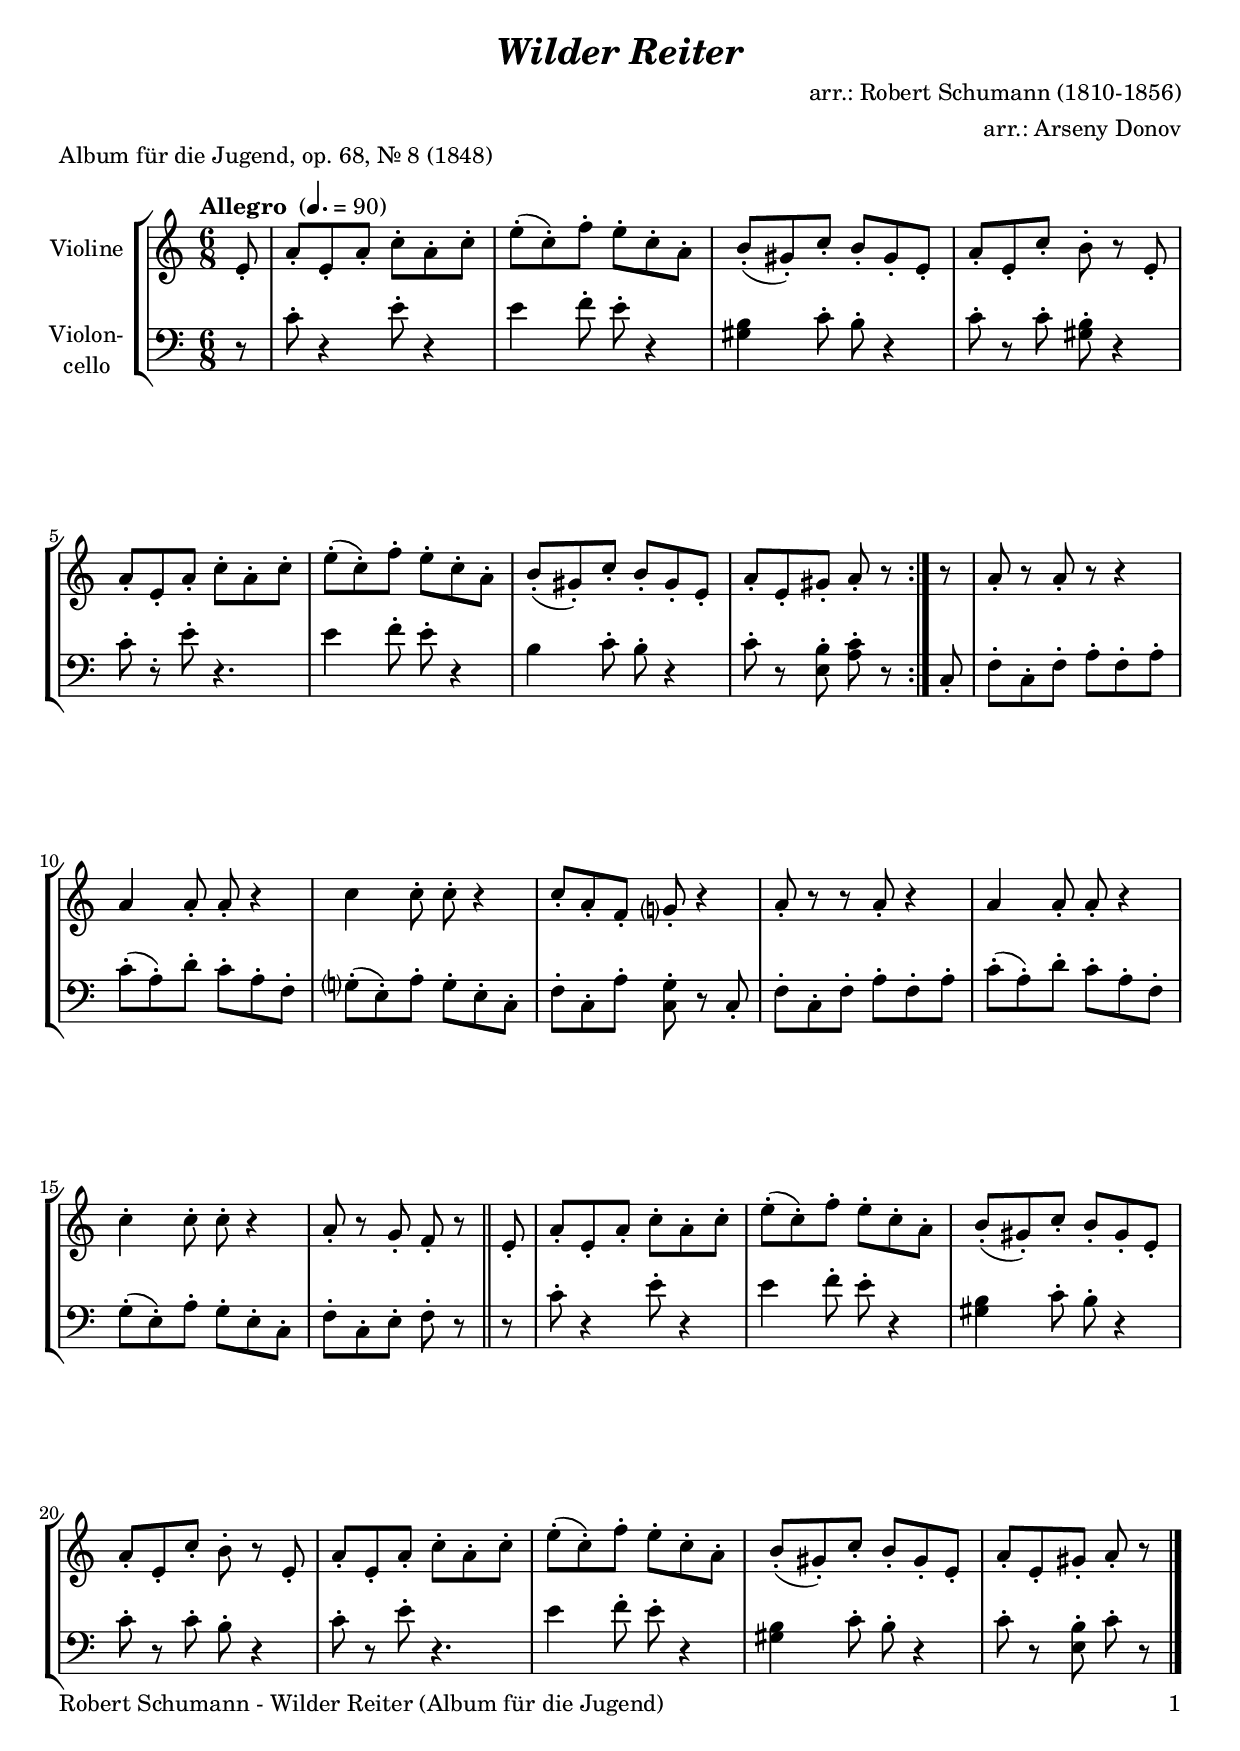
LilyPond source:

\version "2.18.2"
\include "deutsch.ly"
  
#(set-global-staff-size 20)

\header {
  title     = \markup \bold \italic "Wilder Reiter"
  composer  = "arr.: Robert Schumann (1810-1856)"
  arranger  = "arr.: Arseny Donov"
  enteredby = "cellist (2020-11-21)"
  piece     = "Album für die Jugend, op. 68, Nr. 8 (1848)"
}

voiceconsts = {
  \key c \major
  \time 6/8
  \clef "treble"
  \numericTimeSignature
  % Set default beaming for all staves
%  \set Timing.beamExceptions = #'()
%  \set Timing.baseMoment     = #(ly:make-moment 1 4)
%  \set Timing.beatStructure  = #'(1 1 1 1)
  \tempo "Allegro " 4.=90
}

micl = "clarinet"
mifl = "flute"
miob = "oboe"
mifh = "french horn"
misx = "tenor sax"
mist = "string ensemble 1"
mivl = "violin"
miba = "cello"

va = \relative c' {
  \voiceconsts
  
  \repeat volta 2 {
    \partial 8 e8-.
    a-. e-. a-. c-. a-. c-.
    e(-. c)-. f-. e-. c-. a-.
    h(-. gis)-. c-. h-. gis-. e-.
    a-. e-. c'-. h-. r e,-.
    a-. e-. a-. c-. a-. c-.

    e(-. c)-. f-. e-. c-. a-.
    h(-. gis)-. c-. h-. gis-. e-.
    a-. e-. gis-. a-. r
  }
  r
  a-. r a-. r r4
  a a8-. a-. r4

  c c8-. c-. r4
  c8-. a-. f-. g?-. r4
  a8-. r r a-. r4
  a a8-. a-. r4
  c-. c8-. c-. r4

  a8-. r g-. f-. r \bar "||" e-.
  a-. e-. a-. c-. a-. c-.
  e(-. c)-. f-. e-. c-. a-.
  h(-. gis)-. c-. h-. gis-. e-.
  a-. e-. c'-. h-. r e,-.

  a-. e-. a-. c-. a-. c-.
  e(-. c)-. f-. e-. c-. a-.
  h(-. gis)-. c-. h-. gis-. e-.
  a-. e-. gis-. a-. r \bar "|."
}

vb = \relative c' {
  \voiceconsts
  \clef "bass"
  
  \repeat volta 2 {
    \partial 8 r8
    c-. r4 e8-. r4
    e f8-. e-. r4
    <gis, h> c8-. h-. r4
    c8-. r c-. <gis h>-. r4
    c8-. r-. e-. r4.

    e4 f8-. e-. r4
    h c8-. h-. r4
    c8-. r <e, h'>-. <a c>-. r
  }
  c,-.
  f-. c-. f-. a-. f-. a-.
  c(-. a)-. d-. c-. a-. f-.

  g?(-. e)-. a-. g-. e-. c-.
  f-. c-. a'-. <c, g'>-. r c-.
  f-. c-. f-. a-. f-. a-.
  c(-. a)-. d-. c-. a-. f-.
  g(-. e)-. a-. g-. e-. c-.

  f-. c-. e-. f-. r \bar "||" r
  c'-. r4 e8-. r4
  e f8-. e-. r4
  <gis, h> c8-. h-. r4
  c8-. r c-. h-. r4

  c8-. r e-. r4.
  e4 f8-. e-. r4
  <gis, h> c8-. h-. r4
  c8-. r <e, h'>-. c'-. r \bar "|."
}


music = \new StaffGroup <<
      \new Staff {
	\set Staff.midiInstrument = \mivl
	\set Staff.instrumentName = \markup \center-column { "Violine" }
	\transpose c c { \va }
      }

      \new Staff {
	\set Staff.midiInstrument = \miba
	\set Staff.instrumentName = \markup \center-column { "Violon-" "cello" }
	\transpose c c { \vb }
      }
>>

\book {
   \paper {
    print-page-number = ##t
    print-first-page-number = ##t
    ragged-last-bottom = ##f
    oddHeaderMarkup = \markup \null
    evenHeaderMarkup = \markup \null
    oddFooterMarkup = \markup {
      \fill-line {
        \on-the-fly #print-page-number-check-first
        "Robert Schumann - Wilder Reiter (Album für die Jugend)" \fromproperty #'page:page-number-string
      }
    }
    evenFooterMarkup = \oddFooterMarkup
  } \score {
    \music
    \layout {}
  }

  \score {
    \unfoldRepeats \music

    \midi {
      \context {
        \Score
      }
    }
  }
}